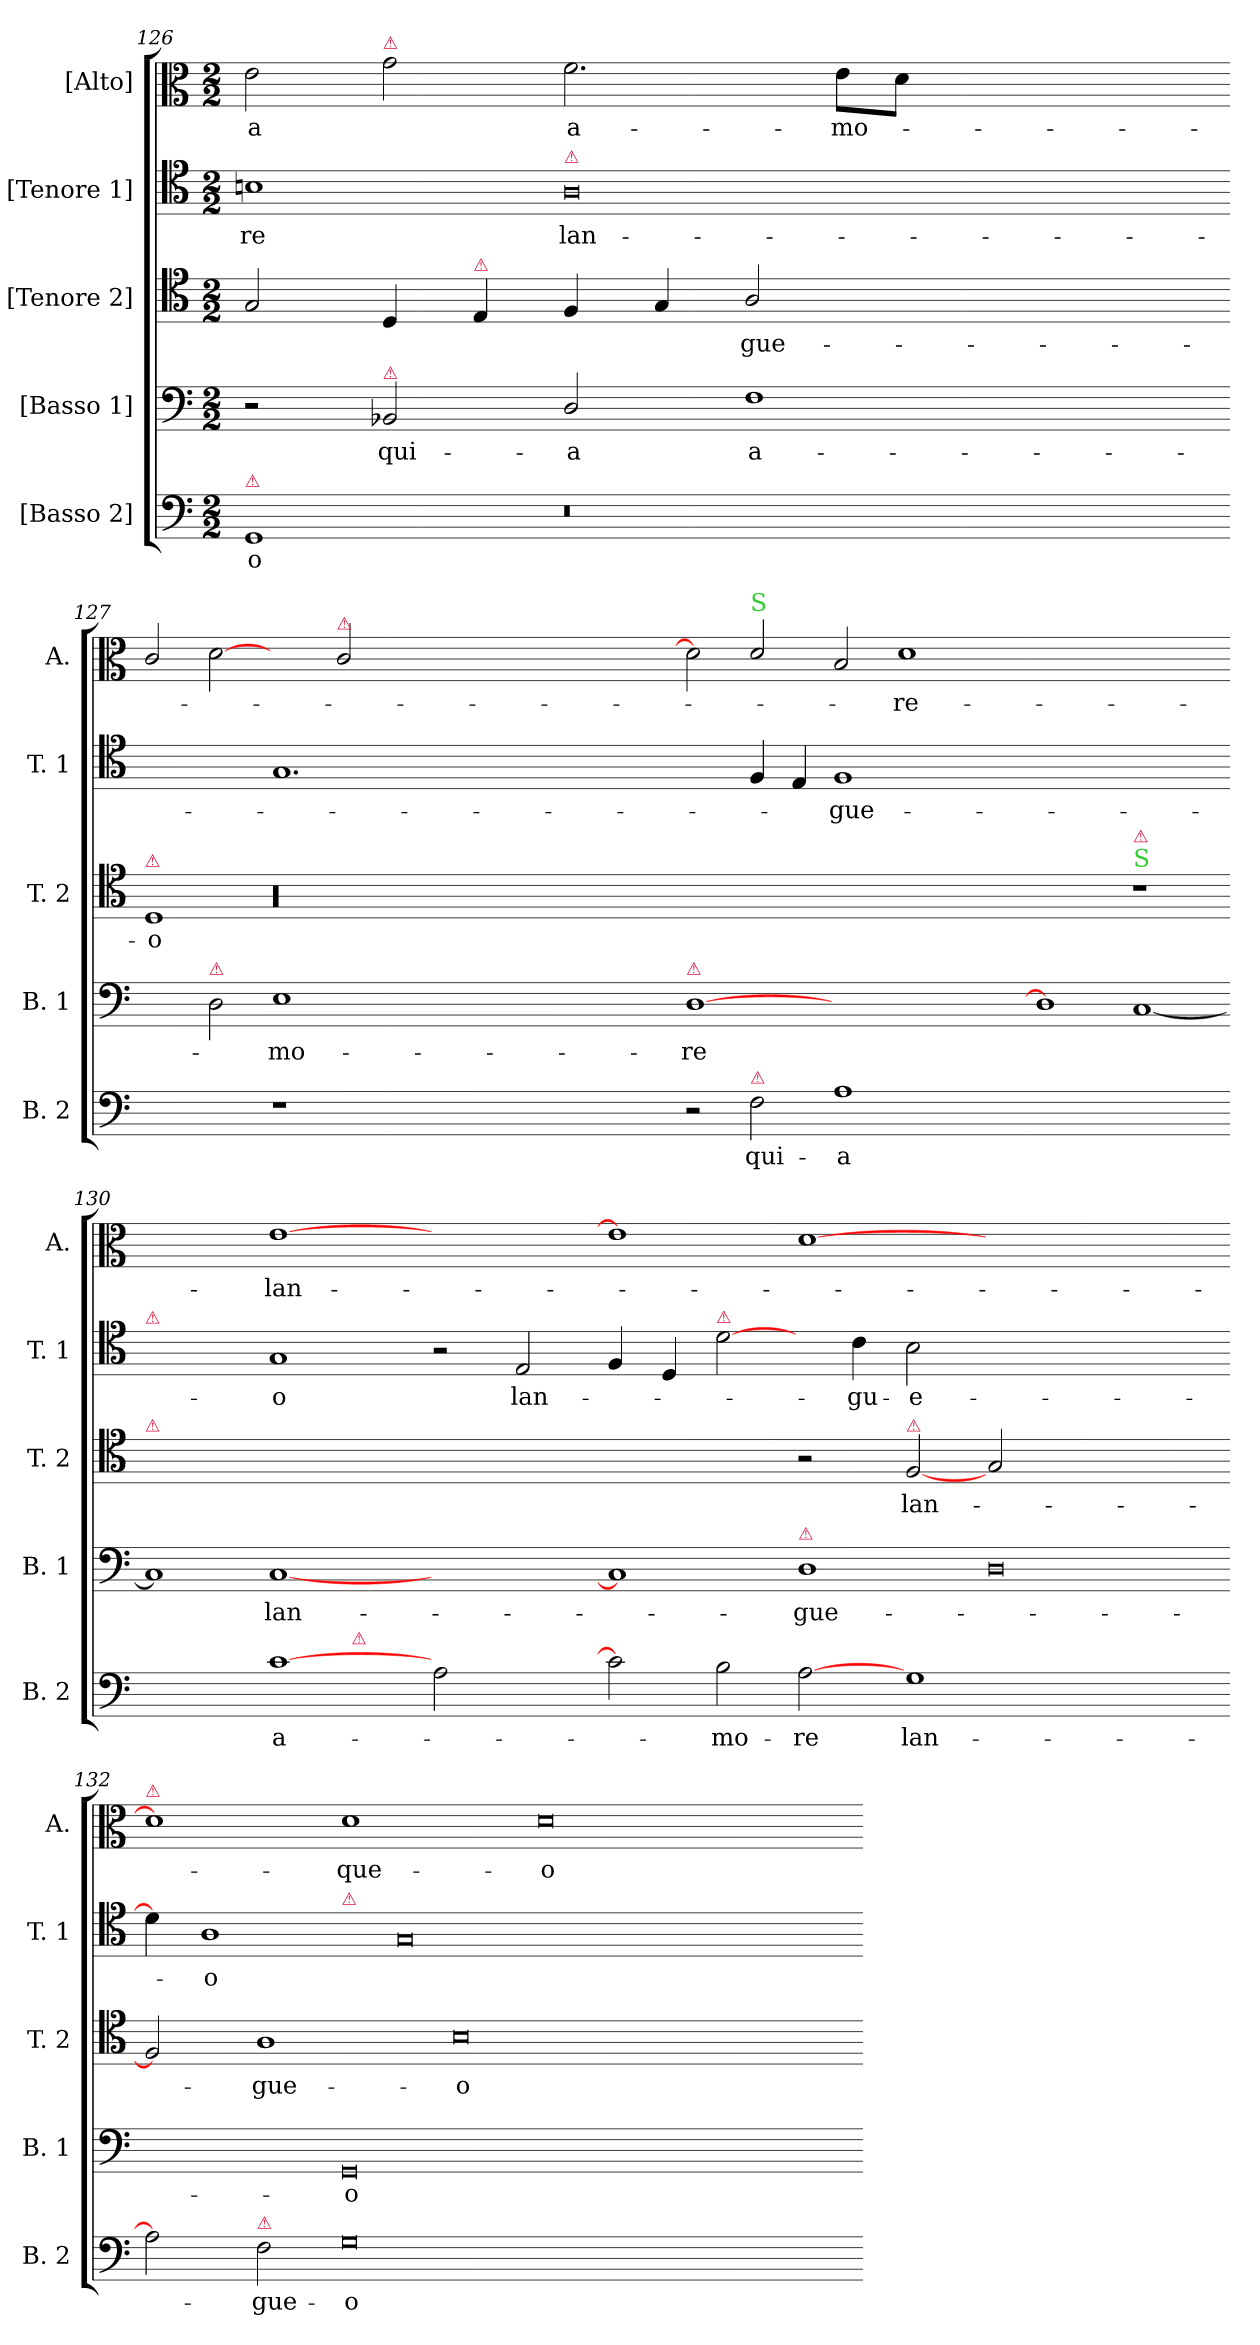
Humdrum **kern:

**kern	**text	**kern	**text	**kern	**text	**kern	**text	**kern	**text
*part5	*part5	*part4	*part4	*part3	*part3	*part2	*part2	*part1	*part1
*staff5	*staff5	*staff4	*staff4	*staff3	*staff3	*staff2	*staff2	*staff1	*staff1
*I"[Basso 2]	*	*I"[Basso 1]	*	*I"[Tenore 2]	*	*I"[Tenore 1]	*	*I"[Alto]	*
*I'B. 2	*	*I'B. 1	*	*I'T. 2	*	*I'T. 1	*	*I'A.	*
*clefF4	*	*clefF4	*	*clefC4	*	*clefC4	*	*clefC3	*
*k[]	*	*k[]	*	*k[]	*	*k[]	*	*k[]	*
*M2/2	*	*M2/2	*	*M2/2	*	*M2/2	*	*M2/2	*
=126	=126	=126	=126	=126	=126	=126	=126	=126	=126
!LO:TX:a:color=crimson:t=⚠	!	!	!	!	!	!	!	!	!
1GG/	-o	2r	.	2G/	.	1Bn\	-re	2e\	-a
!	!	!	!	!	!	!	!	!LO:TX:a:color=crimson:t=⚠	!
!	!	!LO:TX:a:color=crimson:t=⚠	!	!	!	!	!	!	!
.	.	2BB-X/	qui-	4D/	.	.	.	2g\	.
!	!	!	!	!LO:TX:a:color=crimson:t=⚠	!	!	!	!	!
.	.	.	.	4E/	.	.	.	.	.
!	!	!	!	!	!	!LO:TX:a:color=crimson:t=⚠	!	!	!
0r	.	2D/	-a	4F/	.	0A\	lan-	2.f\	a-
.	.	.	.	4G/	.	.	.	.	.
.	.	1F\	a-	2A/	-gue-	.	.	.	.
.	.	.	.	.	.	.	.	8e\L	-mo-
.	.	.	.	.	.	.	.	8d\J	.
.	.	.	.	1ryy	.	.	.	1ryy	.
.	.	2ryy	.	.	.	.	.	.	.
=127-	=127-	=127-	=127-	=127-	=127-	=127-	=127-	=127-	=127-
!	!	!	!	!LO:TX:a:color=crimson:t=⚠	!	!	!	!	!
1ryy	.	2ryy	.	1D/	-o	1ryy	.	2c/	.
!	!	!LO:TX:a:color=crimson:t=⚠	!	!	!	!	!	!	!
.	.	2D\	.	.	.	.	.	[2d\	.
1r	.	1E\	-mo-	00r	.	1.G/	.	2ryy	.
!	!	!	!	!	!	!	!	!LO:TX:a:color=crimson:t=⚠	!
.	.	.	.	.	.	.	.	2c/	.
0.ryy	.	0.ryy	.	.	.	.	.	0.ryy	.
.	.	.	.	.	.	0ryy	.	.	.
.	.	.	.	.	.	2ryy	.	.	.
=128-	=128-	=128-	=128-	=128-	=128-	=128-	=128-	=128-	=128-
!	!	!LO:TX:a:color=crimson:t=⚠	!	!	!	!	!	!	!
2r	.	[1D\	-re	0ryy	.	2ryy	.	2d\]	.
!	!	!	!	!	!	!	!	!LO:TX:a:color=limegreen:t=S	!
!LO:TX:a:color=crimson:t=⚠	!	!	!	!	!	!	!	!	!
!	!LO:LY:i	!	!	!	!	!	!	!	!
2F\	qui-	.	.	.	.	4F/	.	2d/	.
.	.	.	.	.	.	4E/	.	.	.
!	!LO:LY:i	!	!	!	!	!	!	!	!
1A\	-a	1.ryy	.	.	.	1F/	-gue-	2B/	.
.	.	.	.	.	.	.	.	1d\	-re-
2ryy	.	.	.	2ryy	.	2ryy	.	.	.
=129-	=129-	=129-	=129-	=129-	=129-	=129-	=129-	=129-	=129-
1ryy	.	1D\]	.	1ryy	.	1ryy	.	1ryy	.
!	!	!	!	!LO:TX:a:color=limegreen:t=S	!	!	!	!	!
!	!	!	!	!LO:TX:a:color=crimson:t=⚠	!	!	!	!	!
1ryy	.	[1C/	.	1r	.	1ryy	.	1ryy	.
=130-	=130-	=130-	=130-	=130-	=130-	=130-	=130-	=130-	=130-
!	!	!	!	!	!	!LO:TX:a:color=crimson:t=⚠	!	!	!
!	!	!	!	!LO:TX:a:color=crimson:t=⚠	!	!	!	!	!
*^	*	*	*	*	*	*	*	*	*
1ryy	1.ryy	.	1C/]	.	1ryy	.	1ryy	.	1ryy	.
!	!	!LO:LY:i	!	!	!	!	!	!	!	!
[1c\	.	a-	[1C/	lan-	0ryy	.	1G/	-o	[1e\	-lan-
!	!LO:TX:a:color=crimson:t=⚠	!	!	!	!	!	!	!	!	!
.	1.ryy	.	.	.	.	.	.	.	.	.
2A\	.	.	1ryy	.	.	.	2r	.	1ryy	.
2ryy	.	.	.	.	.	.	2E/	lan-	.	.
*v	*v	*	*	*	*	*	*	*	*	*
=131-	=131-	=131-	=131-	=131-	=131-	=131-	=131-	=131-	=131-
2c\]	.	1C/]	.	1ryy	.	4F/	.	1e\]	.
.	.	.	.	.	.	4D/	.	.	.
!	!	!	!	!	!	!LO:TX:a:color=crimson:t=⚠	!	!	!
!	!LO:LY:i	!	!	!	!	!	!	!	!
2B\	-mo-	.	.	.	.	[2d\	.	.	.
!	!	!LO:TX:a:color=crimson:t=⚠	!	!	!	!	!	!	!
!	!LO:LY:i	!	!	!	!	!	!	!	!
[2A\	-re	1D\	-gue-	2r	.	4ryy	.	[1d\	.
.	.	.	.	.	.	4c\	-gu-	.	.
!	!	!	!	!LO:TX:a:color=crimson:t=⚠	!	!	!	!	!
!	!LO:LY:i	!	!	!	!	!	!	!	!
1G\	lan-	.	.	[2F/	lan-	2B\	-e-	.	.
.	.	0D\	.	2G/	.	0ryy	.	0ryy	.
1.ryy	.	.	.	1.ryy	.	.	.	.	.
=132-	=132-	=132-	=132-	=132-	=132-	=132-	=132-	=132-	=132-
!	!	!	!	!	!	!	!	!LO:TX:a:color=crimson:t=⚠	!
!	!	!	!	!	!	!LO:TX:a:color=crimson:t=⚠	!	!	!
*	*	*	*	*	*	*^	*	*	*
2A\]	.	1ryy	.	2F/]	.	4d\]	1ryy	.	1d\]	.
.	.	.	.	.	.	1A\	.	-o	.	.
!LO:TX:a:color=crimson:t=⚠	!	!	!	!	!	!	!	!	!	!
!	!LO:LY:i	!	!	!	!	!	!	!	!	!
2F\	-gue-	.	.	1A\	-gue-	.	.	.	.	.
!	!	!	!	!	!	!	!LO:TX:a:color=crimson:t=⚠	!	!	!
!	!LO:LY:i	!	!	!	!	!	!	!	!	!
0G\	-o	0GG/	-o	.	.	.	0.ryy	.	1d\	-que-
.	.	.	.	.	.	0G/	.	.	.	.
.	.	.	.	0B\	-o	.	.	.	.	.
.	.	.	.	.	.	.	.	.	0d\	-o
1ryy	.	1ryy	.	.	.	.	.	.	.	.
.	.	.	.	.	.	2.ryy	.	.	.	.
.	.	.	.	2ryy	.	.	.	.	.	.
*	*	*	*	*	*	*v	*v	*	*	*
=-	=-	=-	=-	=-	=-	=-	=-	=-	=-
*-	*-	*-	*-	*-	*-	*-	*-	*-	*-
